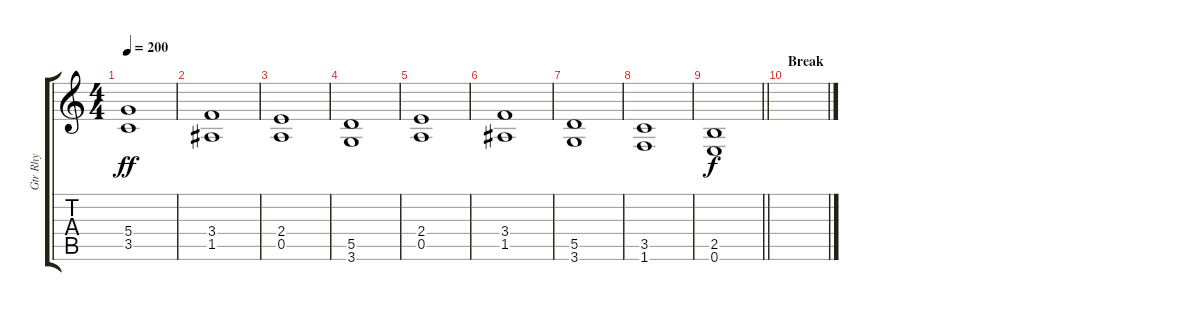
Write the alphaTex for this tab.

\track ("Gtr Rhy" "Gtr Rhy") {instrument distortionguitar}
\staff {score tabs}
\tuning (E4 B3 G3 D3 A2 E2) {hide}
\ts (4 4)
\tempo 200
\clef g2
\ks c
(5.4 3.5).1{dy ff} |
(3.4 1.5).1 |
(2.4 0.5).1 |
(5.5 3.6).1 |
(2.4 0.5).1 |
(3.4 1.5).1 |
(5.5 3.6).1 |
(3.5 1.6).1 |
\barLineRight lightlight
(2.5 0.6).1{dy f} |
\section ("" "Break")
